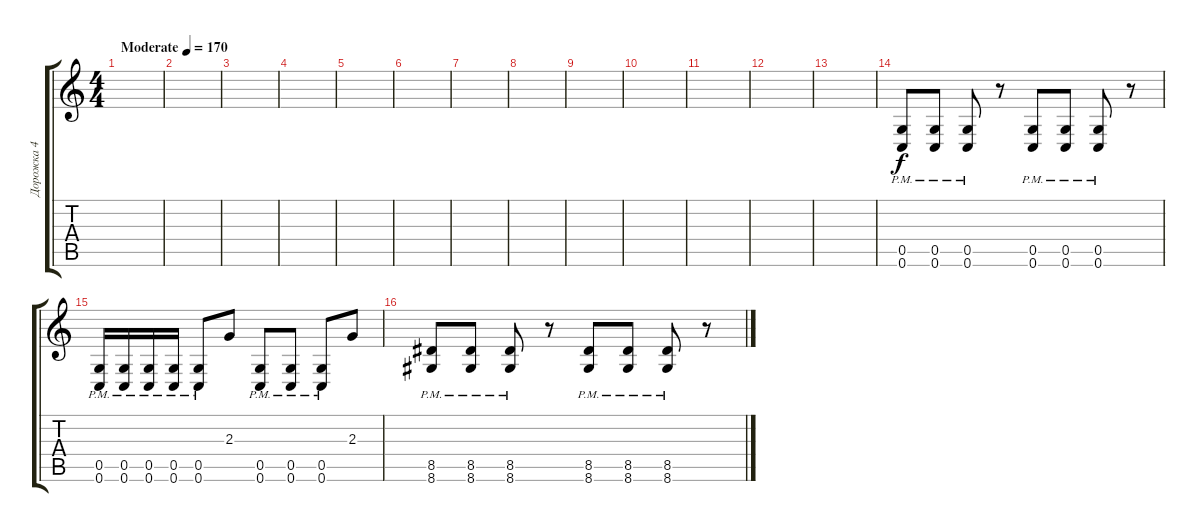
\track ("Дорожка 4" "Дорожка 4") {instrument distortionguitar}
\staff {score tabs}
\tuning (D4 A3 F3 C3 G2 C2) {hide}
\ts (4 4)
\tempo (170 "Moderate")
\clef g2
\ks c
|
|
|
|
|
|
|
|
|
|
|
|
|
(0.5{pm} 0.6{pm}).8{balance 15} (0.5{pm} 0.6{pm}).8 (0.5{pm} 0.6{pm}).8 r.8 (0.5{pm} 0.6{pm}).8 (0.5{pm} 0.6{pm}).8 (0.5{pm} 0.6{pm}).8 r.8 |
(0.5{pm} 0.6{pm}).16 (0.5{pm} 0.6{pm}).16 (0.5{pm} 0.6{pm}).16 (0.5{pm} 0.6{pm}).16 (0.5{pm} 0.6{pm}).8 2.3.8 (0.5{pm} 0.6{pm}).8 (0.5{pm} 0.6{pm}).8 (0.5{pm} 0.6{pm}).8 2.3.8 |
(8.5{pm} 8.6{pm}).8{balance 15} (8.5{pm} 8.6{pm}).8 (8.5{pm} 8.6{pm}).8 r.8 (8.5{pm} 8.6{pm}).8 (8.5{pm} 8.6{pm}).8 (8.5{pm} 8.6{pm}).8 r.8
